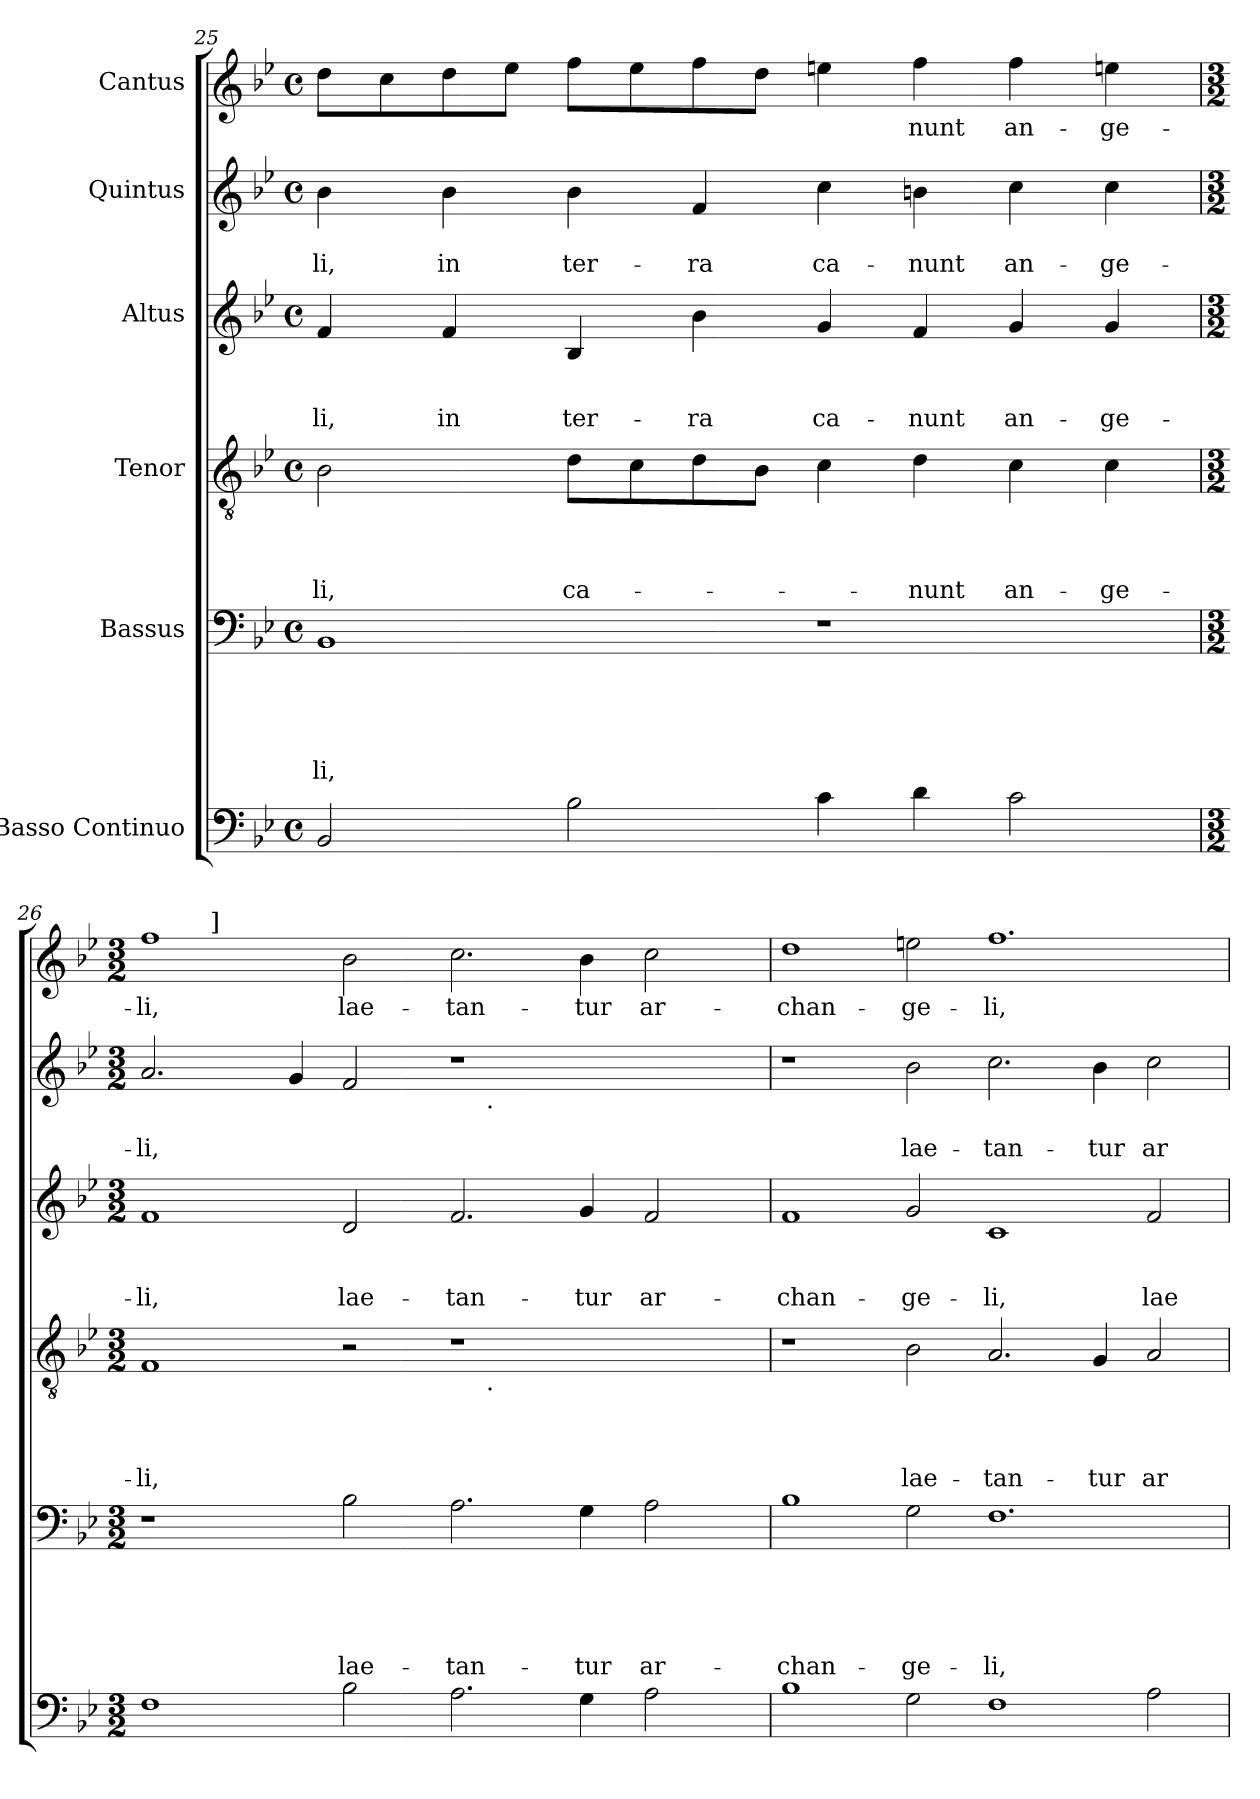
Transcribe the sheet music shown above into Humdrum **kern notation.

**kern	**kern	**text	**text	**text	**text	**text	**kern	**text	**text	**text	**text	**kern	**text	**text	**text	**kern	**text	**text	**kern	**text
*part6	*part5	*part5	*part5	*part5	*part5	*part5	*part4	*part4	*part4	*part4	*part4	*part3	*part3	*part3	*part3	*part2	*part2	*part2	*part1	*part1
*staff6	*staff5	*staff5	*staff5	*staff5	*staff5	*staff5	*staff4	*staff4	*staff4	*staff4	*staff4	*staff3	*staff3	*staff3	*staff3	*staff2	*staff2	*staff2	*staff1	*staff1
*I"Basso Continuo	*I"Bassus	*	*	*	*	*	*I"Tenor	*	*	*	*	*I"Altus	*	*	*	*I"Quintus	*	*	*I"Cantus	*
*clefF4	*clefF4	*	*	*	*	*	*clefGv2	*	*	*	*	*clefG2	*	*	*	*clefG2	*	*	*clefG2	*
*ITrd7c12	*	*	*	*	*	*	*	*	*	*	*	*	*	*	*	*	*	*	*	*
*k[b-e-]	*k[b-e-]	*	*	*	*	*	*k[b-e-]	*	*	*	*	*k[b-e-]	*	*	*	*k[b-e-]	*	*	*k[b-e-]	*
*B-:	*B-:	*	*	*	*	*	*B-:	*	*	*	*	*B-:	*	*	*	*B-:	*	*	*B-:	*
*M4/4	*M4/4	*	*	*	*	*	*M4/4	*	*	*	*	*M4/4	*	*	*	*M4/4	*	*	*M4/4	*
*met(c)	*met(c)	*	*	*	*	*	*met(c)	*	*	*	*	*met(c)	*	*	*	*met(c)	*	*	*met(c)	*
=25	=25	=25	=25	=25	=25	=25	=25	=25	=25	=25	=25	=25	=25	=25	=25	=25	=25	=25	=25	=25
!	!	!	!	!	!	!LO:LY:b	!	!	!	!	!LO:LY:b	!	!	!	!LO:LY:b	!	!	!LO:LY:b	!	!
2BBB-/	1BB-	.	.	.	.	-li,	2B-\	.	.	.	-li,	4f/	.	.	-li,	4b-\	.	-li,	8dd\L	.
.	.	.	.	.	.	.	.	.	.	.	.	.	.	.	.	.	.	.	8cc\	.
!	!	!	!	!	!	!	!	!	!	!	!	!	!	!	!LO:LY:b	!	!	!LO:LY:b	!	!
.	.	.	.	.	.	.	.	.	.	.	.	4f/	.	.	in	4b-\	.	in	8dd\	.
.	.	.	.	.	.	.	.	.	.	.	.	.	.	.	.	.	.	.	8ee-\J	.
!	!	!	!	!	!	!	!	!	!	!	!LO:LY:b	!	!	!	!LO:LY:b	!	!	!LO:LY:b	!	!
2BB-\	.	.	.	.	.	.	8d\L	.	.	.	ca-	4B-/	.	.	ter-	4b-\	.	ter-	8ff\L	.
.	.	.	.	.	.	.	8c\	.	.	.	.	.	.	.	.	.	.	.	8ee-\	.
!	!	!	!	!	!	!	!	!	!	!	!	!	!	!	!LO:LY:b	!	!	!LO:LY:b	!	!
.	.	.	.	.	.	.	8d\	.	.	.	.	4b-\	.	.	-ra	4f/	.	-ra	8ff\	.
.	.	.	.	.	.	.	8B-\J	.	.	.	.	.	.	.	.	.	.	.	8dd\J	.
!	!	!	!	!	!	!	!	!	!	!	!	!	!	!	!LO:LY:b	!	!	!LO:LY:b	!	!
4C\	1r	.	.	.	.	.	4c\	.	.	.	.	4g/	.	.	ca-	4cc\	.	ca-	4een\	.
!	!	!	!	!	!	!	!	!	!	!	!LO:LY:b	!	!	!	!LO:LY:b	!	!	!LO:LY:b	!	!LO:LY:b
4D>\	.	.	.	.	.	.	4d\	.	.	.	-nunt	4f/	.	.	-nunt	4bn\	.	-nunt	4ff\	-nunt
!	!	!	!	!	!	!	!	!	!	!	!LO:LY:b	!	!	!	!LO:LY:b	!	!	!LO:LY:b	!	!LO:LY:b
2C\	.	.	.	.	.	.	4c\	.	.	.	an-	4g/	.	.	an-	4cc\	.	an-	4ff\	an-
!	!	!	!	!	!	!	!	!	!	!	!LO:LY:b	!	!	!	!LO:LY:b	!	!	!LO:LY:b	!	!LO:LY:b
.	.	.	.	.	.	.	4c\	.	.	.	-ge-	4g/	.	.	-ge-	4cc\	.	-ge-	4een\	-ge-
!!LO:LB:g=z
=26	=26	=26	=26	=26	=26	=26	=26	=26	=26	=26	=26	=26	=26	=26	=26	=26	=26	=26	=26	=26
*M3/2	*M3/2	*	*	*	*	*	*M3/2	*	*	*	*	*M3/2	*	*	*	*M3/2	*	*	*M3/2	*
*	*	*	*	*	*	*	*	*	*	*	*	*	*	*	*	*	*	*	*MM52	*
!	!	!	!	!	!	!	!	!	!	!	!	!	!	!	!	!	!	!	!LO:TX:a:t=[	!
!	!	!	!	!	!	!	!	!	!	!	!LO:LY:b	!	!	!	!LO:LY:b	!	!	!LO:LY:b	!	!LO:LY:b
*	*	*	*	*	*	*	*^	*	*	*	*	*	*	*	*	*^	*	*	*^	*
1FF	1r	.	.	.	.	.	1F	1ryy	.	.	.	-li,	1f	.	.	-li,	2.a/	1ryy	.	-li,	1ff	4ryy	-li,
.	.	.	.	.	.	.	.	.	.	.	.	.	.	.	.	.	.	.	.	.	.	32ryy	.
!	!	!	!	!	!	!	!	!	!	!	!	!	!	!	!	!	!	!	!	!	!	!LO:TX:a:t=]	!
.	.	.	.	.	.	.	.	.	.	.	.	.	.	.	.	.	.	.	.	.	.	1ryy	.
.	.	.	.	.	.	.	.	.	.	.	.	.	.	.	.	.	4g/	.	.	.	.	.	.
!	!	!	!	!	!	!LO:LY:b	!	!	!	!	!	!	!	!	!	!LO:LY:b	!	!	!	!	!	!	!LO:LY:b
2BB-\	2B-\	.	.	.	.	lae-	2r	2ryy	.	.	.	.	2d/	.	.	lae-	2f/	2ryy	.	.	2b-\	.	lae-
.	.	.	.	.	.	.	.	.	.	.	.	.	.	.	.	.	.	.	.	.	.	1ryy	.
!	!	!	!	!	!	!LO:LY:b	!	!	!	!	!	!	!	!	!	!LO:LY:b	!	!	!	!	!	!	!LO:LY:b
2.AA\	2.A\	.	.	.	.	-tan-	1r	8ryy	.	.	.	.	2.f/	.	.	-tan-	1r	8ryy	.	.	2.cc\	.	-tan-
!	!	!	!	!	!	!	!	!	!	!	!	!	!	!	!	!	!	!LO:TX:b:t=.	!	!	!	!	!
!	!	!	!	!	!	!	!	!LO:TX:b:t=.	!	!	!	!	!	!	!	!	!	!	!	!	!	!	!
.	.	.	.	.	.	.	.	1ryy	.	.	.	.	.	.	.	.	.	1ryy	.	.	.	.	.
!	!	!	!	!	!	!LO:LY:b	!	!	!	!	!	!	!	!	!	!LO:LY:b	!	!	!	!	!	!	!LO:LY:b
4GG\	4G\	.	.	.	.	-tur	.	.	.	.	.	.	4g/	.	.	-tur	.	.	.	.	4b-\	.	-tur
.	.	.	.	.	.	.	.	.	.	.	.	.	.	.	.	.	.	.	.	.	.	2ryy	.
!	!	!	!	!	!	!LO:LY:b	!	!	!	!	!	!	!	!	!	!LO:LY:b	!	!	!	!	!	!	!LO:LY:b
2AA\	2A\	.	.	.	.	ar-	2ryy	.	.	.	.	.	2f/	.	.	ar-	2ryy	.	.	.	2cc\	.	ar-
.	.	.	.	.	.	.	.	4.ryy	.	.	.	.	.	.	.	.	.	4.ryy	.	.	.	.	.
.	.	.	.	.	.	.	.	.	.	.	.	.	.	.	.	.	.	.	.	.	.	8..ryy	.
=27	=27	=27	=27	=27	=27	=27	=27	=27	=27	=27	=27	=27	=27	=27	=27	=27	=27	=27	=27	=27	=27	=27	=27
!	!	!	!	!	!	!LO:LY:b	!	!	!	!	!	!	!	!	!	!LO:LY:b	!	!	!	!	!	!	!LO:LY:b
*	*	*	*	*	*	*	*	*	*	*	*	*	*	*	*	*	*v	*v	*	*	*	*	*
*	*	*	*	*	*	*	*v	*v	*	*	*	*	*	*	*	*	*	*	*	*v	*v	*
1BB-	1B-	.	.	.	.	-chan-	1r	.	.	.	.	1f	.	.	-chan-	1r	.	.	1dd	-chan-
!	!	!	!	!	!	!LO:LY:b	!	!	!	!	!LO:LY:b	!	!	!	!LO:LY:b	!	!	!LO:LY:b	!	!LO:LY:b
2GG>\	2G\	.	.	.	.	-ge-	2B-\	.	.	.	lae-	2g/	.	.	-ge-	2b-\	.	lae-	2een\	-ge-
!	!	!	!	!	!	!LO:LY:b	!	!	!	!	!LO:LY:b	!	!	!	!LO:LY:b	!	!	!LO:LY:b	!	!LO:LY:b
1FF	1.F	.	.	.	.	-li,	2.A/	.	.	.	-tan-	1c	.	.	-li,	2.cc\	.	-tan-	1.ff	-li,
!	!	!	!	!	!	!	!	!	!	!	!LO:LY:b	!	!	!	!	!	!	!LO:LY:b	!	!
.	.	.	.	.	.	.	4G/	.	.	.	-tur	.	.	.	.	4b-\	.	-tur	.	.
!	!	!	!	!	!	!	!	!	!	!	!LO:LY:b	!	!	!	!LO:LY:b	!	!	!LO:LY:b	!	!
2AA\	.	.	.	.	.	.	2A/	.	.	.	ar-	2f/	.	.	lae-	2cc\	.	ar-	.	.
=	=	=	=	=	=	=	=	=	=	=	=	=	=	=	=	=	=	=	=	=
*-	*-	*-	*-	*-	*-	*-	*-	*-	*-	*-	*-	*-	*-	*-	*-	*-	*-	*-	*-	*-
